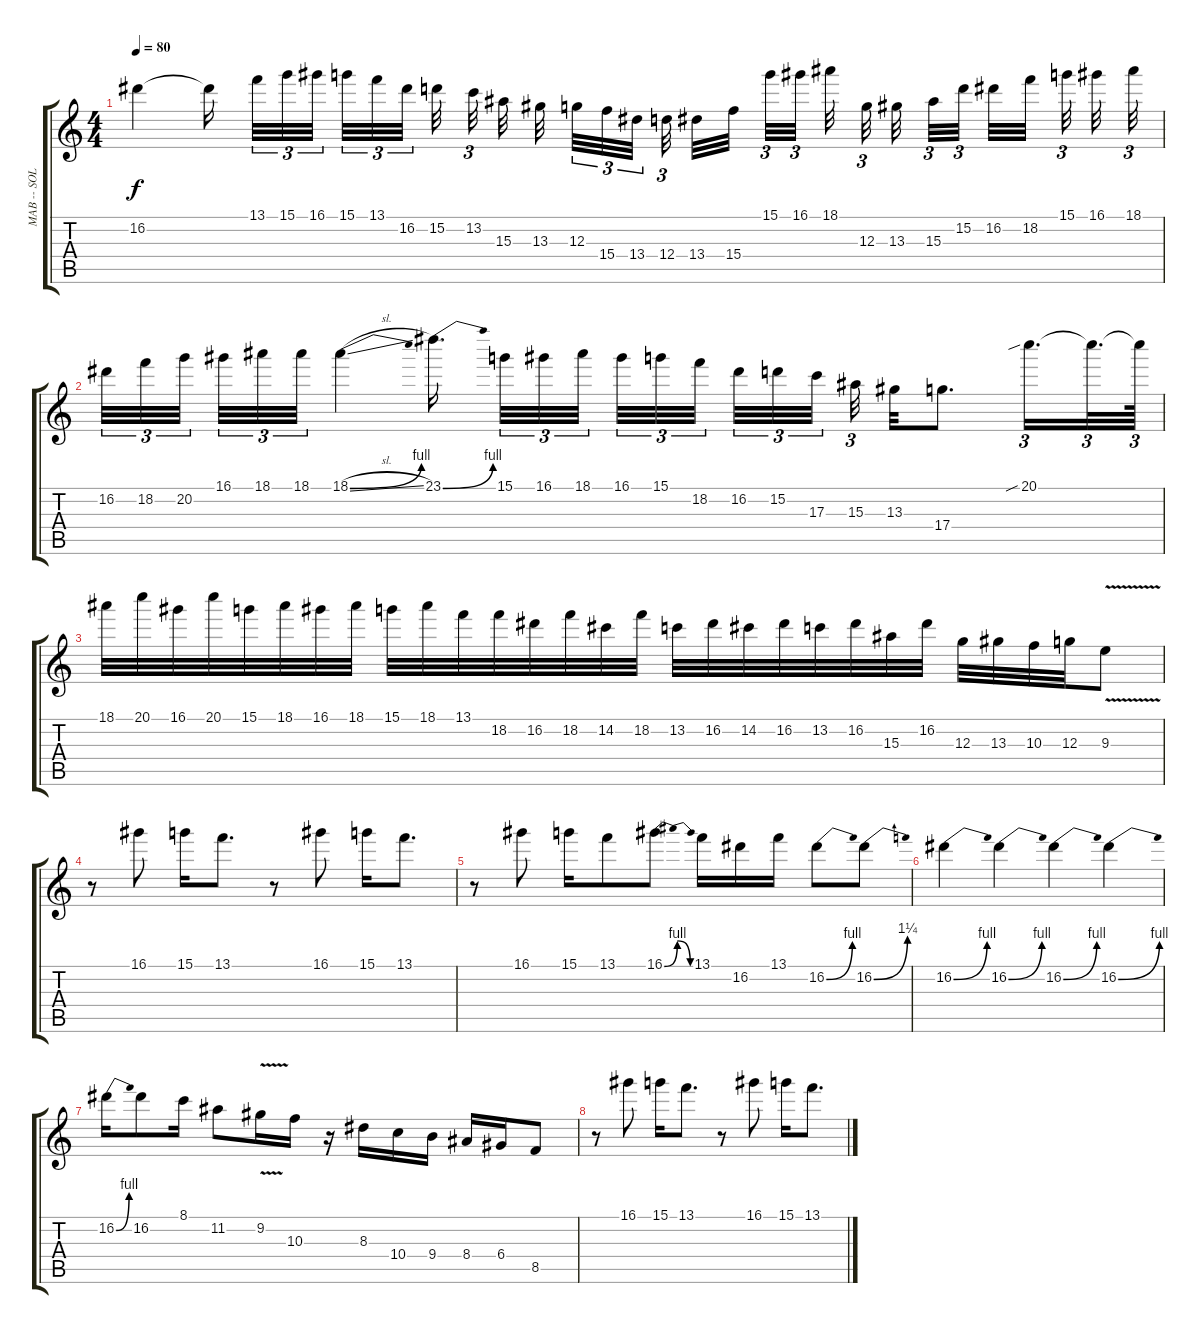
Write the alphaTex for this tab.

\track ("MAB -- SOLO gtr." "MAB -- SOL") {instrument overdrivenguitar}
\staff {score tabs}
\tuning (E4 B3 G3 D3 A2 E2) {hide}
\ts (4 4)
\tempo 80
\clef g2
\ks c
16.2{t}.4{dy f} 16.2{t}.16{beam splitsecondary} 13.1.32{tu (3 2)} 15.1.32{tu (3 2)} 16.1.32{tu (3 2) beam splitsecondary} 15.1.32{tu (3 2)} 13.1.32{tu (3 2)} 16.2.32{tu (3 2) beam splitsecondary} 15.2.32{beam splitsecondary} 13.2.32{tu (3 2)} 15.3.32 13.3.32{beam splitsecondary} 12.3.32{tu (3 2)} 15.4.32{tu (3 2)} 13.4.32{tu (3 2) beam splitsecondary} 12.4.32{tu (3 2) beam splitsecondary} 13.4.32 15.4.32{beam splitsecondary} 15.1.32{tu (3 2)} 16.1.32{tu (3 2) beam splitsecondary} 18.1.32 12.3.32{tu (3 2) beam splitsecondary} 13.3.32{beam splitsecondary} 15.3.32{tu (3 2)} 15.2.32{tu (3 2) beam splitsecondary} 16.2.32 18.2.32{beam splitsecondary} 15.1.32{tu (3 2) beam splitsecondary} 16.1.32 18.1.32{tu (3 2)} |
16.2.32{tu (3 2)} 18.2.32{tu (3 2)} 20.2.32{tu (3 2) beam splitsecondary} 16.1.32{tu (3 2)} 18.1.32{tu (3 2)} 18.1.32{tu (3 2)} 18.1{be (bend 0 0 60 4) sl}.4 23.1{be (bend 0 0 60 4)}.16{d beam splitsecondary} 15.1.32{tu (3 2)} 16.1.32{tu (3 2)} 18.1.32{tu (3 2) beam splitsecondary} 16.1.32{tu (3 2)} 15.1.32{tu (3 2)} 18.2.32{tu (3 2) beam splitsecondary} 16.2.32{tu (3 2)} 15.2.32{tu (3 2)} 17.3.32{tu (3 2) beam splitsecondary} 15.3.32{tu (3 2) beam splitsecondary} 13.3.32 17.4.8{d} 20.1{sib}.16{d tu (3 2)} 20.1{t}.32{d tu (3 2)} 20.1{t}.64{tu (3 2)} |
18.1.32 20.1.32 16.1.32 20.1.32 15.1.32 18.1.32 16.1.32 18.1.32 15.1.32 18.1.32 13.1.32 18.2.32 16.2.32 18.2.32 14.2.32 18.2.32 13.2.32 16.2.32 14.2.32 16.2.32 13.2.32 16.2.32 15.3.32 16.2.32 12.3.32 13.3.32 10.3.32 12.3.32 9.3{v}.8 |
r.8 16.1.8 15.1.16 13.1.8{d} r.8 16.1.8 15.1.16 13.1.8{d} |
r.8 16.1.8 15.1.16 13.1.8 16.1{be (bendrelease 0 0 20 4 20 4 60 0)}.8 13.1.16 16.2.16 13.1.16 16.2{be (bend 0 0 60 4)}.8 16.2{be (bend 0 0 60 5)}.8 |
16.2{be (bend 0 0 60 4)}.4 16.2{be (bend 0 0 60 4)}.4 16.2{be (bend 0 0 60 4)}.4 16.2{be (bend 0 0 60 4)}.4 |
16.2{be (bend 0 0 60 4)}.16 16.2.8 8.1.16 11.2.8 9.2{v}.16 10.3.16 r.16 8.3.16 10.4.16 9.4.16 8.4.16 6.4.16 8.5.8 |
r.8 16.1.8 15.1.16 13.1.8{d} r.8 16.1.8 15.1.16 13.1.8{d}
